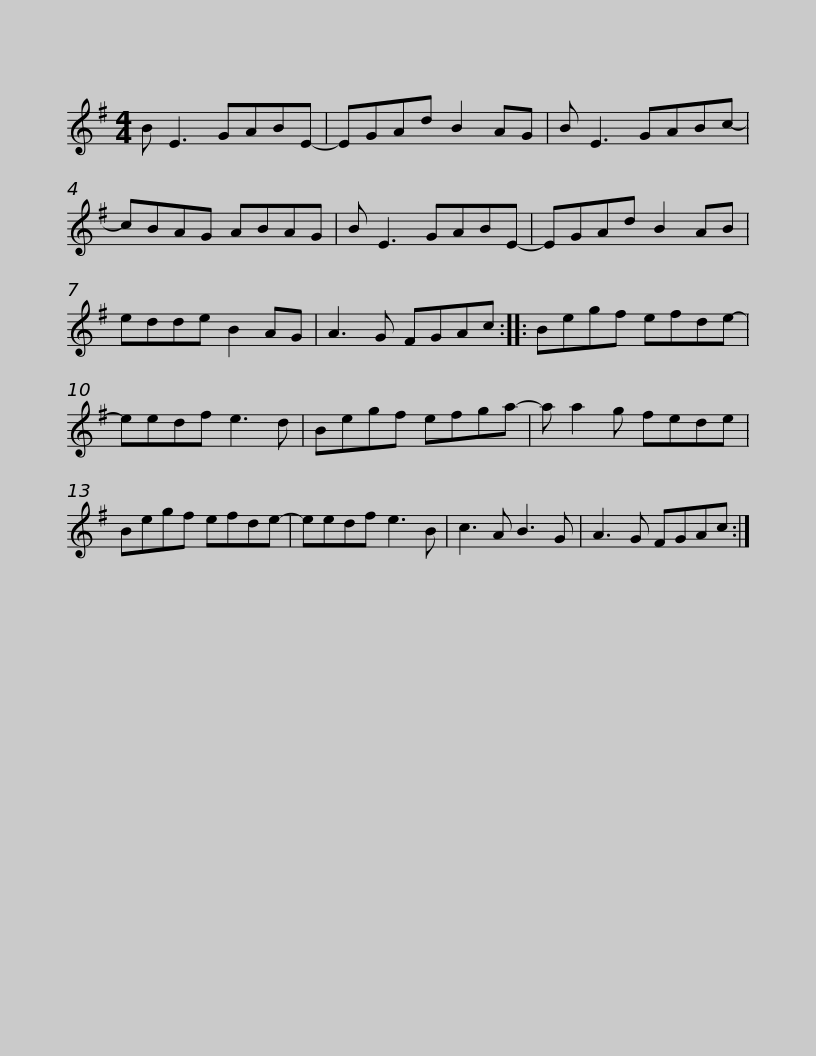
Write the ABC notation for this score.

X:1
L:1/8
M:4/4
I:linebreak $
K:Emin
V:1 treble
V:1
 B E3 GABE- | EGAd B2 AG | B E3 GABc- | cBAG ABAG |$ B E3 GABE- | %5
 EGAd B2 AB | edde B2 AG | A3 G FGAc ::$ Begf efde- | eedf e3 d | %10
 Begf efga- | a a2 g fede |$ Begf efde- | eedf e3 B | c3 A B3 G | %15
 A3 G FGAc :| %16
